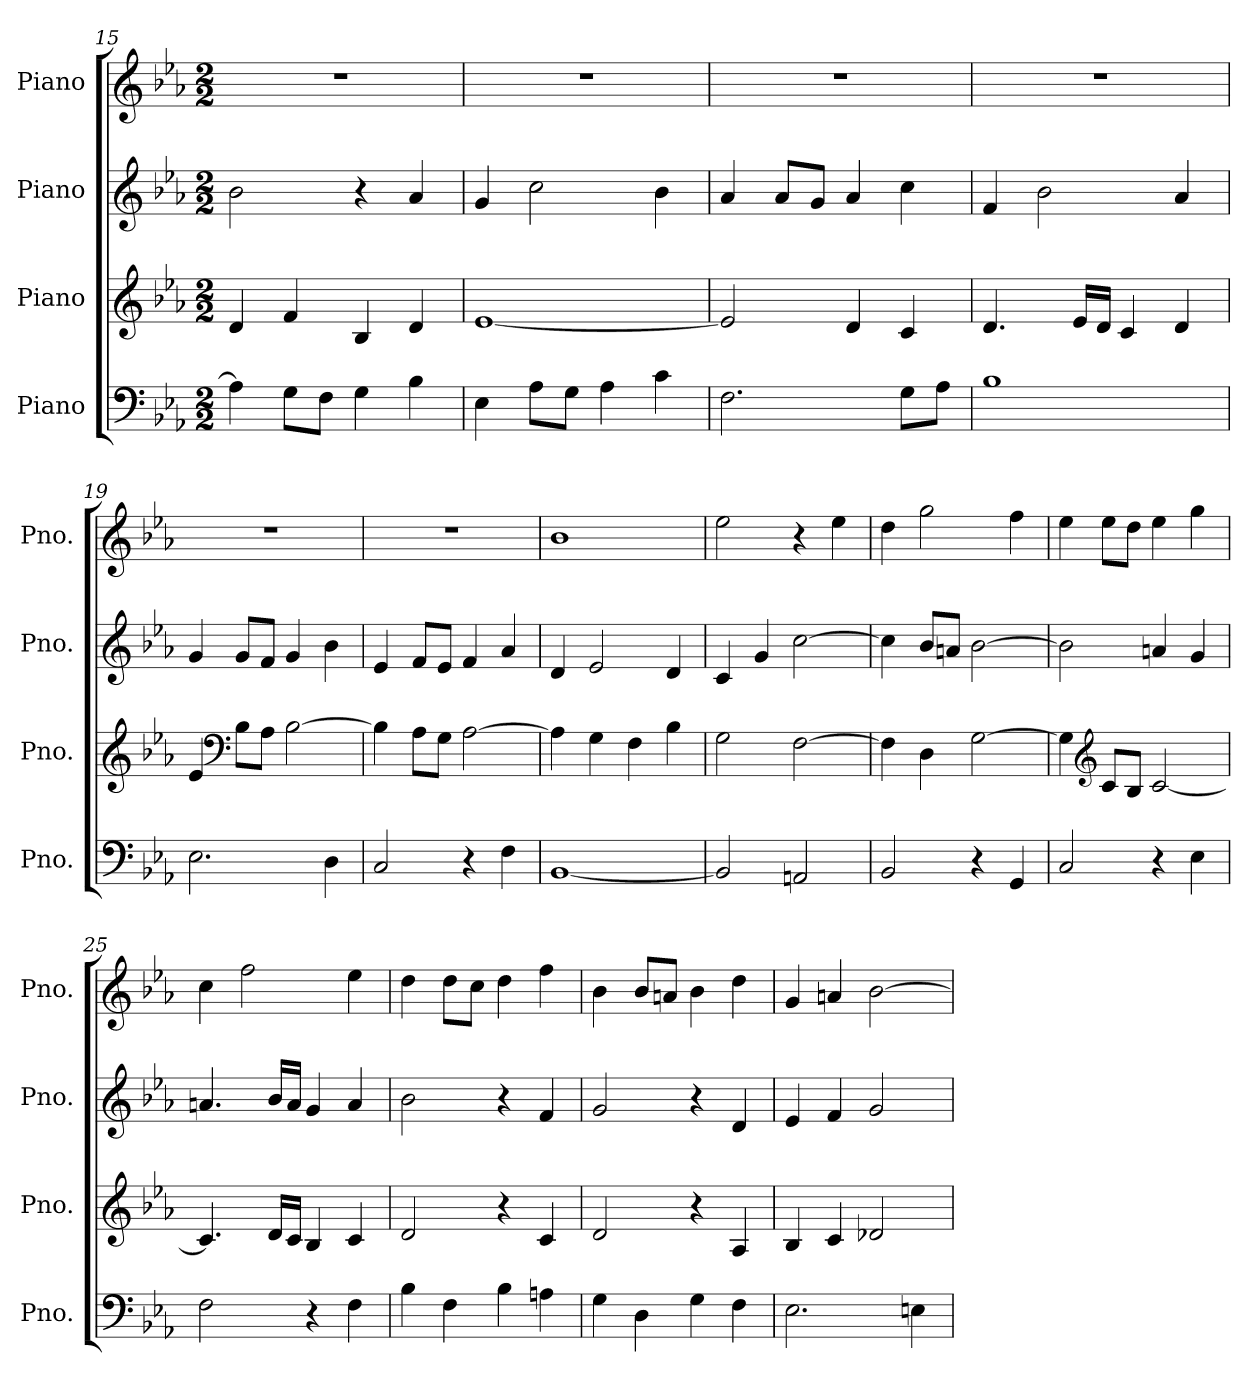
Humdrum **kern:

**kern	**kern	**kern	**kern
*part4	*part3	*part2	*part1
*staff4	*staff3	*staff2	*staff1
*I"Piano	*I"Piano	*I"Piano	*I"Piano
*I'Pno.	*I'Pno.	*I'Pno.	*I'Pno.
*clefF4	*clefG2	*clefG2	*clefG2
*k[b-e-a-]	*k[b-e-a-]	*k[b-e-a-]	*k[b-e-a-]
*M2/2	*M2/2	*M2/2	*M2/2
=15	=15	=15	=15
4A-\]	4d/	2b-\	1r
8G\L	4f/	.	.
8F\J	.	.	.
4G\	4B-/	4r	.
4B-\	4d/	4a-/	.
!!LO:LB:g=z
=16	=16	=16	=16
4E-\	[1e-	4g/	1r
8A-\L	.	2cc\	.
8G\J	.	.	.
4A-\	.	.	.
4c\	.	4b-\	.
=17	=17	=17	=17
2.F\	2e-/]	4a-/	1r
.	.	8a-/L	.
.	.	8g/J	.
.	4d/	4a-/	.
8G\L	4c/	4cc\	.
8A-\J	.	.	.
=18	=18	=18	=18
1B-	4.d/	4f/	1r
.	.	2b-\	.
.	16e-/LL	.	.
.	16d/JJ	.	.
.	4c/	.	.
.	4d/	4a-/	.
=19	=19	=19	=19
2.E-\	4e-/	4g/	1r
*	*clefF4	*	*
.	8B-\L	8g/L	.
.	8A-\J	8f/J	.
.	[2B-\	4g/	.
4D\	.	4b-\	.
=20	=20	=20	=20
2C/	4B-\]	4e-/	1r
.	8A-\L	8f/L	.
.	8G\J	8e-/J	.
4r	[2A-\	4f/	.
4F\	.	4a-/	.
=21	=21	=21	=21
[1BB-	4A-\]	4d/	1b-
.	4G\	2e-/	.
.	4F\	.	.
.	4B-\	4d/	.
=22	=22	=22	=22
2BB-/]	2G\	4c/	2ee-\
.	.	4g/	.
2AAn/	[2F\	[2cc\	4r
.	.	.	4ee-\
!!LO:PB:g=z
=23	=23	=23	=23
2BB-/	4F\]	4cc\]	4dd\
.	4D\	8b-/L	2gg\
.	.	8an/J	.
4r	[2G\	[2b-\	.
4GG/	.	.	4ff\
=24	=24	=24	=24
2C/	4G\]	2b-\]	4ee-\
*	*clefG2	*	*
.	8c/L	.	8ee-\L
.	8B-/J	.	8dd\J
4r	[2c/	4an/	4ee-\
4E-\	.	4g/	4gg\
=25	=25	=25	=25
2F\	4.c/]	4.an/	4cc\
.	.	.	2ff\
.	16d/LL	16b-/LL	.
.	16c/JJ	16a/JJ	.
4r	4B-/	4g/	.
4F\	4c/	4a/	4ee-\
=26	=26	=26	=26
4B-\	2d/	2b-\	4dd\
4F\	.	.	8dd\L
.	.	.	8cc\J
4B-\	4r	4r	4dd\
4An\	4c/	4f/	4ff\
=27	=27	=27	=27
4G\	2d/	2g/	4b-\
4D\	.	.	8b-/L
.	.	.	8an/J
4G\	4r	4r	4b-\
4F\	4A-/	4d/	4dd\
=28	=28	=28	=28
2.E-\	4B-/	4e-/	4g/
.	4c/	4f/	4an/
.	2d-X/	2g/	[2b-\
4En\	.	.	.
=	=	=	=
*-	*-	*-	*-
